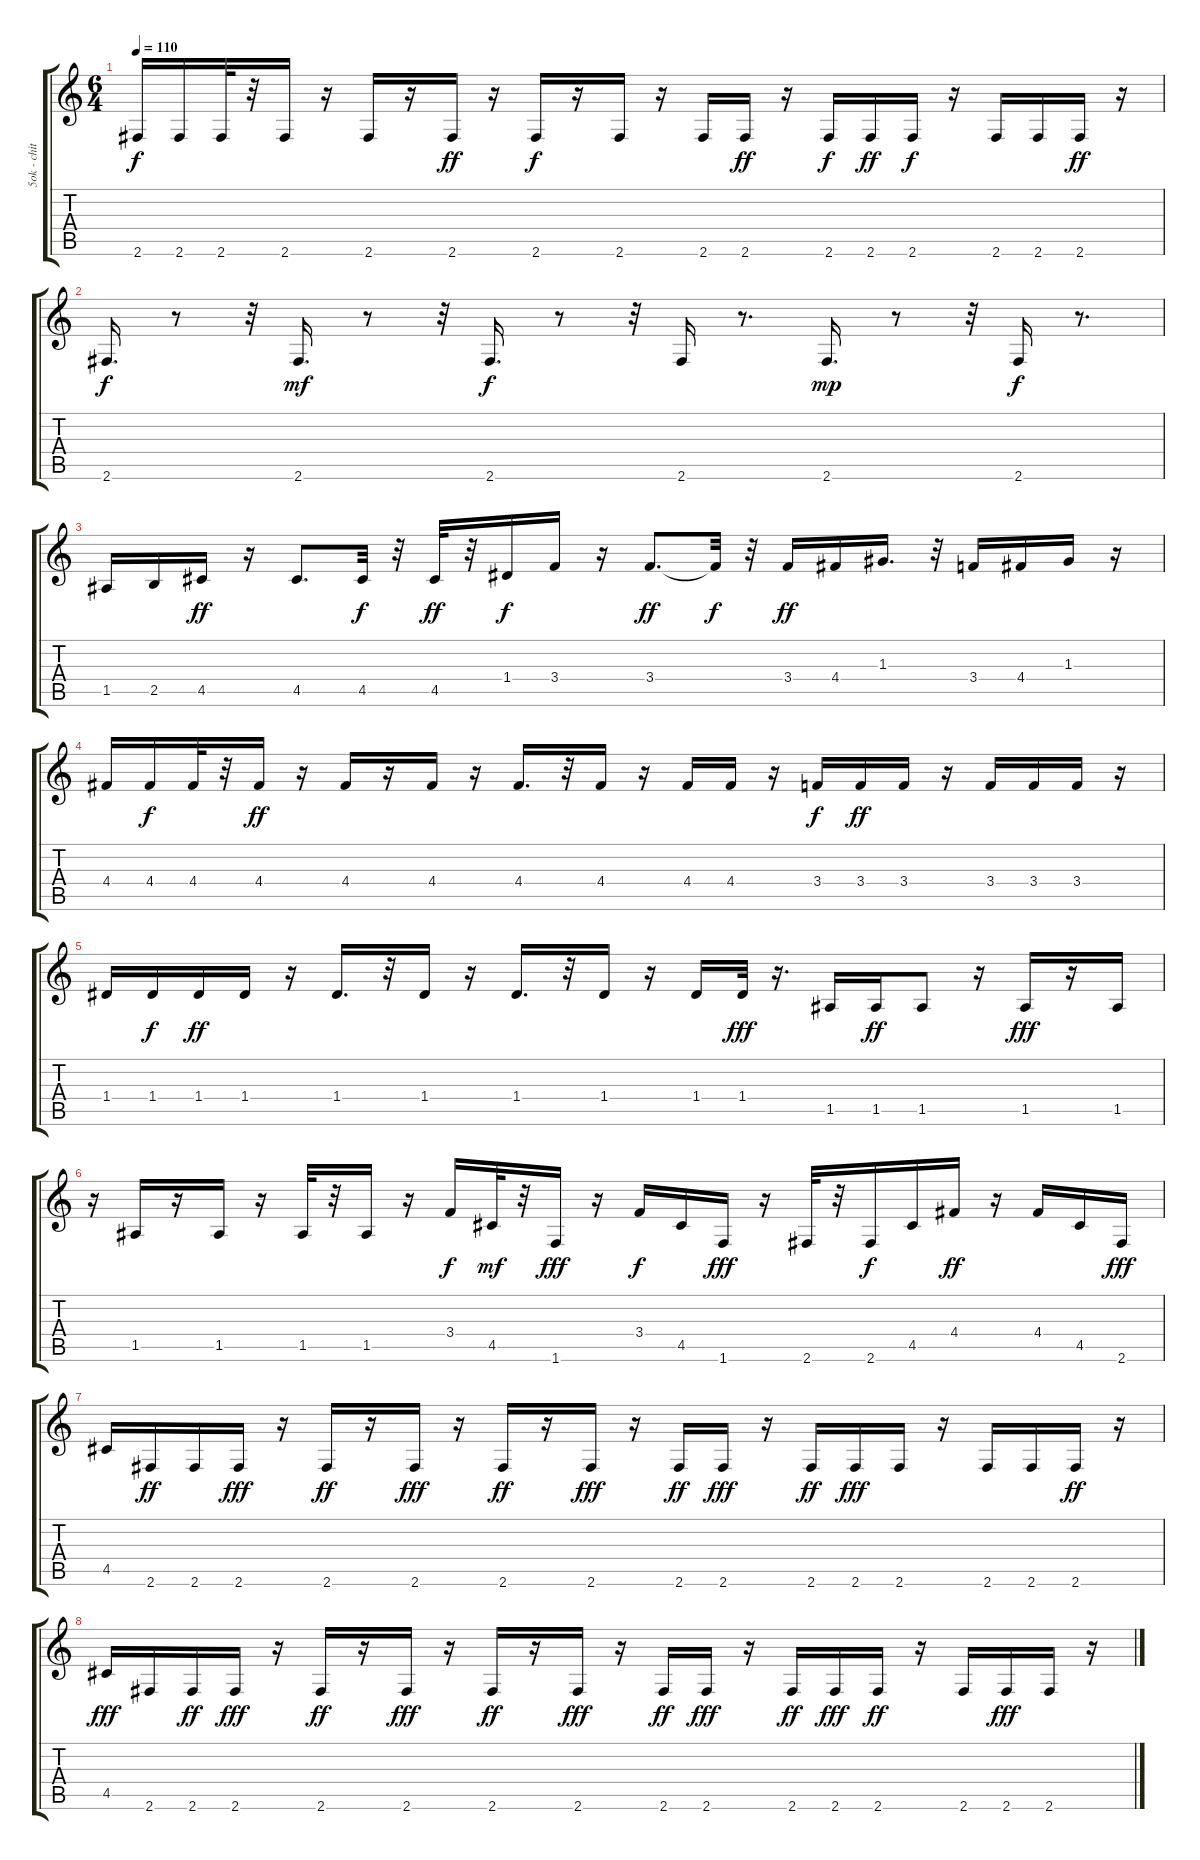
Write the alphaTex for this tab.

\track ("5ok - chitarra main" "5ok - chit") {instrument distortionguitar}
\staff {score tabs}
\tuning (E4 B3 G3 D3 A2 E2) {hide}
\ts (6 4)
\tempo 110
\clef g2
\ks c
2.6.16{dy f} 2.6.16 2.6.32 r.32 2.6.16 r.16 2.6.16 r.16 2.6.16{dy ff} r.16 2.6.16{dy f} r.16 2.6.16 r.16 2.6.16 2.6.16{dy ff} r.16 2.6.16{dy f} 2.6.16{dy ff} 2.6.16{dy f} r.16 2.6.16 2.6.16 2.6.16{dy ff} r.16 |
2.6.16{d dy f} r.8 r.32 2.6.16{d dy mf} r.8 r.32 2.6.16{d dy f} r.8 r.32 2.6.16 r.8{d} 2.6.16{d dy mp} r.8 r.32 2.6.16{dy f} r.8{d} |
1.5.16 2.5.16 4.5.16{dy ff} r.16 4.5.8{d} 4.5.32{dy f} r.32 4.5.32{dy ff} r.32 1.4.16{dy f} 3.4.16 r.16 3.4.8{d dy ff} 3.4{t}.32{dy f} r.32 3.4.16{dy ff} 4.4.16 1.3.16{d} r.32 3.4.16 4.4.16 1.3.16 r.16 |
4.4.16 4.4.16{dy f} 4.4.32 r.32 4.4.16{dy ff} r.16 4.4.16 r.16 4.4.16 r.16 4.4.16{d} r.32 4.4.16 r.16 4.4.16 4.4.16 r.16 3.4.16{dy f} 3.4.16{dy ff} 3.4.16 r.16 3.4.16 3.4.16 3.4.16 r.16 |
1.4.16 1.4.16{dy f} 1.4.16{dy ff} 1.4.16 r.16 1.4.16{d} r.32 1.4.16 r.16 1.4.16{d} r.32 1.4.16 r.16 1.4.16 1.4.32{dy fff} r.16{d} 1.5.16 1.5.16{dy ff} 1.5.8 r.16 1.5.16{dy fff} r.16 1.5.16 |
r.16 1.5.16 r.16 1.5.16 r.16 1.5.32 r.32 1.5.16 r.16 3.4.16{dy f} 4.5.32{dy mf} r.32 1.6.16{dy fff} r.16 3.4.16{dy f} 4.5.16 1.6.16{dy fff} r.16 2.6.32 r.32 2.6.16{dy f} 4.5.16 4.4.16{dy ff} r.16 4.4.16 4.5.16 2.6.16{dy fff} |
4.5.16 2.6.16{dy ff} 2.6.16 2.6.16{dy fff} r.16 2.6.16{dy ff} r.16 2.6.16{dy fff} r.16 2.6.16{dy ff} r.16 2.6.16{dy fff} r.16 2.6.16{dy ff} 2.6.16{dy fff} r.16 2.6.16{dy ff} 2.6.16{dy fff} 2.6.16 r.16 2.6.16 2.6.16 2.6.16{dy ff} r.16 |
4.5.16{dy fff} 2.6.16 2.6.16{dy ff} 2.6.16{dy fff} r.16 2.6.16{dy ff} r.16 2.6.16{dy fff} r.16 2.6.16{dy ff} r.16 2.6.16{dy fff} r.16 2.6.16{dy ff} 2.6.16{dy fff} r.16 2.6.16{dy ff} 2.6.16{dy fff} 2.6.16{dy ff} r.16 2.6.16 2.6.16{dy fff} 2.6.16 r.16
